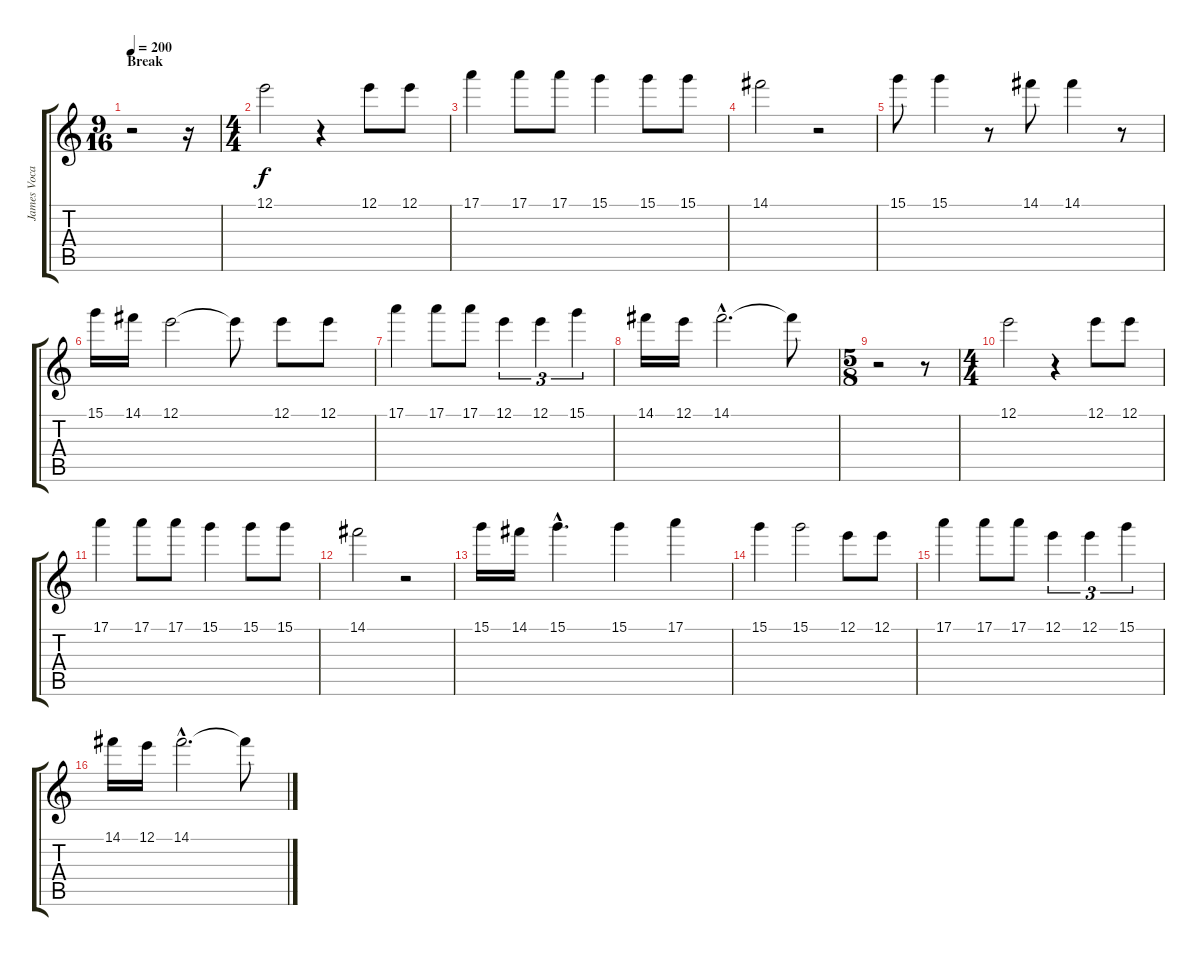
\track ("James Vocals" "James Voca") {instrument sopranosax}
\staff {score tabs}
\tuning (E5 B4 G4 D4 A3 E3) {hide}
\ts (9 16)
\section ("" "Break")
\tempo 200
\clef g2
\ks c
r.2{dy f} r.16 |
\ts (4 4)
12.1.2 r.4 12.1.8 12.1.8 |
17.1.4 17.1.8 17.1.8 15.1.4 15.1.8 15.1.8 |
14.1.2 r.2 |
15.1.8 15.1.4 r.8 14.1.8 14.1.4 r.8 |
15.1.16 14.1.16 12.1.2 12.1{t}.8 12.1.8 12.1.8 |
17.1.4 17.1.8 17.1.8 12.1.4{tu (3 2)} 12.1.4{tu (3 2)} 15.1.4{tu (3 2)} |
14.1.16 12.1.16 14.1{hac}.2{d} 14.1{t}.8 |
\ts (5 8)
r.2 r.8 |
\ts (4 4)
12.1.2 r.4 12.1.8 12.1.8 |
17.1.4 17.1.8 17.1.8 15.1.4 15.1.8 15.1.8 |
14.1.2 r.2 |
15.1.16 14.1.16 15.1{hac}.4{d} 15.1.4 17.1.4 |
15.1.4 15.1.2 12.1.8 12.1.8 |
17.1.4 17.1.8 17.1.8 12.1.4{tu (3 2)} 12.1.4{tu (3 2)} 15.1.4{tu (3 2)} |
14.1.16 12.1.16 14.1{hac}.2{d} 14.1{t}.8
